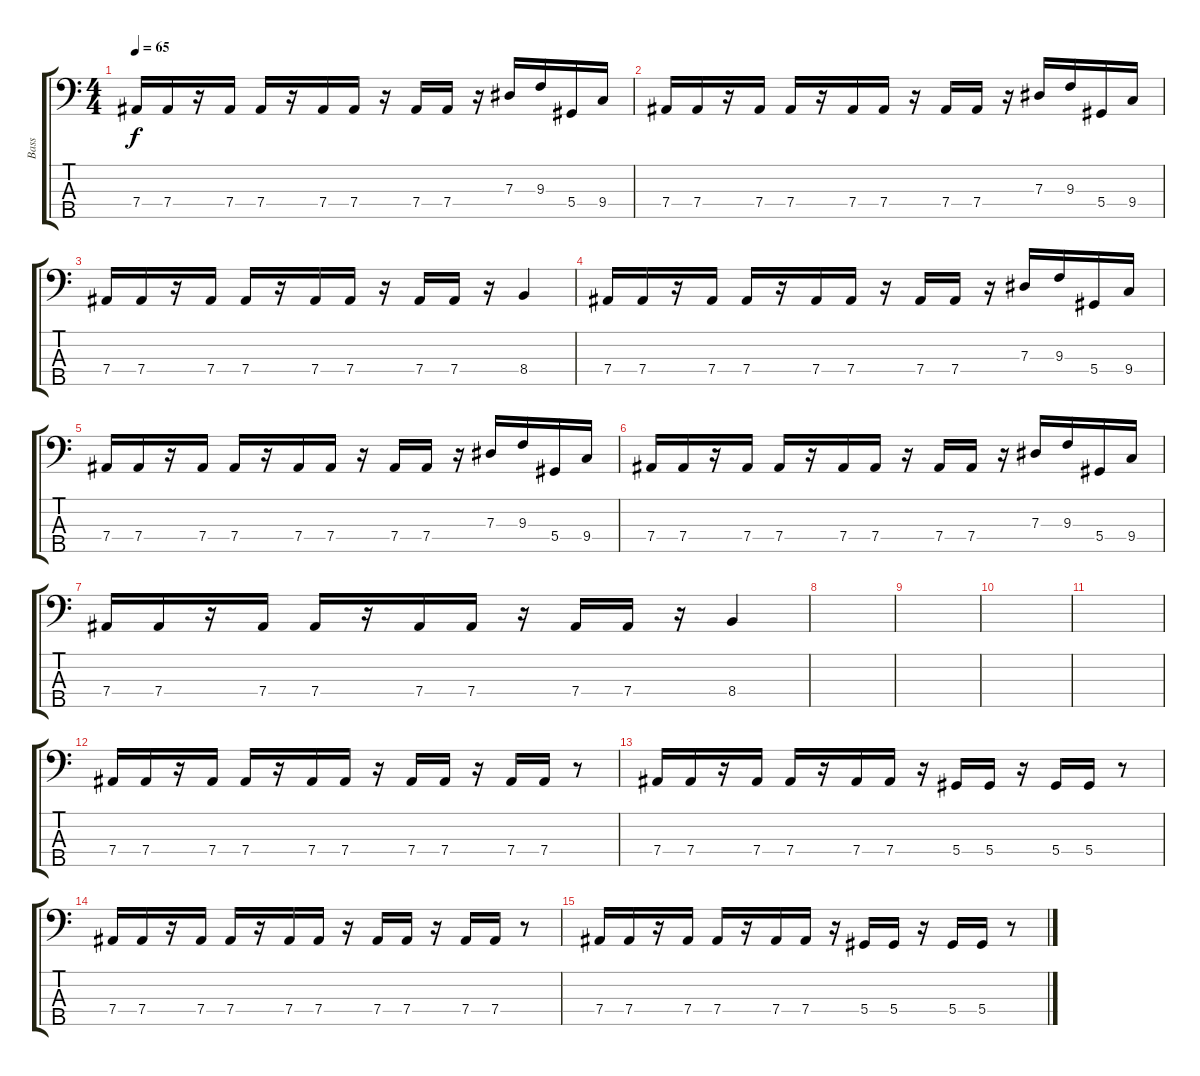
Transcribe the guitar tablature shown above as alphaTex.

\track ("Bass" "Bass") {instrument electricbassfinger}
\staff {score tabs}
\tuning (Gb2 Db2 Ab1 Eb1 Ab0) {hide}
\ts (4 4)
\tempo 65
\clef f4
\ks c
7.4.16{dy f} 7.4.16 r.16 7.4.16 7.4.16 r.16 7.4.16 7.4.16 r.16 7.4.16 7.4.16 r.16 7.3.16 9.3.16 5.4.16 9.4.16 |
7.4.16 7.4.16 r.16 7.4.16 7.4.16 r.16 7.4.16 7.4.16 r.16 7.4.16 7.4.16 r.16 7.3.16 9.3.16 5.4.16 9.4.16 |
7.4.16 7.4.16 r.16 7.4.16 7.4.16 r.16 7.4.16 7.4.16 r.16 7.4.16 7.4.16 r.16 8.4.4 |
7.4.16 7.4.16 r.16 7.4.16 7.4.16 r.16 7.4.16 7.4.16 r.16 7.4.16 7.4.16 r.16 7.3.16 9.3.16 5.4.16 9.4.16 |
7.4.16 7.4.16 r.16 7.4.16 7.4.16 r.16 7.4.16 7.4.16 r.16 7.4.16 7.4.16 r.16 7.3.16 9.3.16 5.4.16 9.4.16 |
7.4.16 7.4.16 r.16 7.4.16 7.4.16 r.16 7.4.16 7.4.16 r.16 7.4.16 7.4.16 r.16 7.3.16 9.3.16 5.4.16 9.4.16 |
7.4.16 7.4.16 r.16 7.4.16 7.4.16 r.16 7.4.16 7.4.16 r.16 7.4.16 7.4.16 r.16 8.4.4 |
|
|
|
|
7.4.16 7.4.16 r.16 7.4.16 7.4.16 r.16 7.4.16 7.4.16 r.16 7.4.16 7.4.16 r.16 7.4.16 7.4.16 r.8 |
7.4.16 7.4.16 r.16 7.4.16 7.4.16 r.16 7.4.16 7.4.16 r.16 5.4.16 5.4.16 r.16 5.4.16 5.4.16 r.8 |
7.4.16 7.4.16 r.16 7.4.16 7.4.16 r.16 7.4.16 7.4.16 r.16 7.4.16 7.4.16 r.16 7.4.16 7.4.16 r.8 |
7.4.16 7.4.16 r.16 7.4.16 7.4.16 r.16 7.4.16 7.4.16 r.16 5.4.16 5.4.16 r.16 5.4.16 5.4.16 r.8
